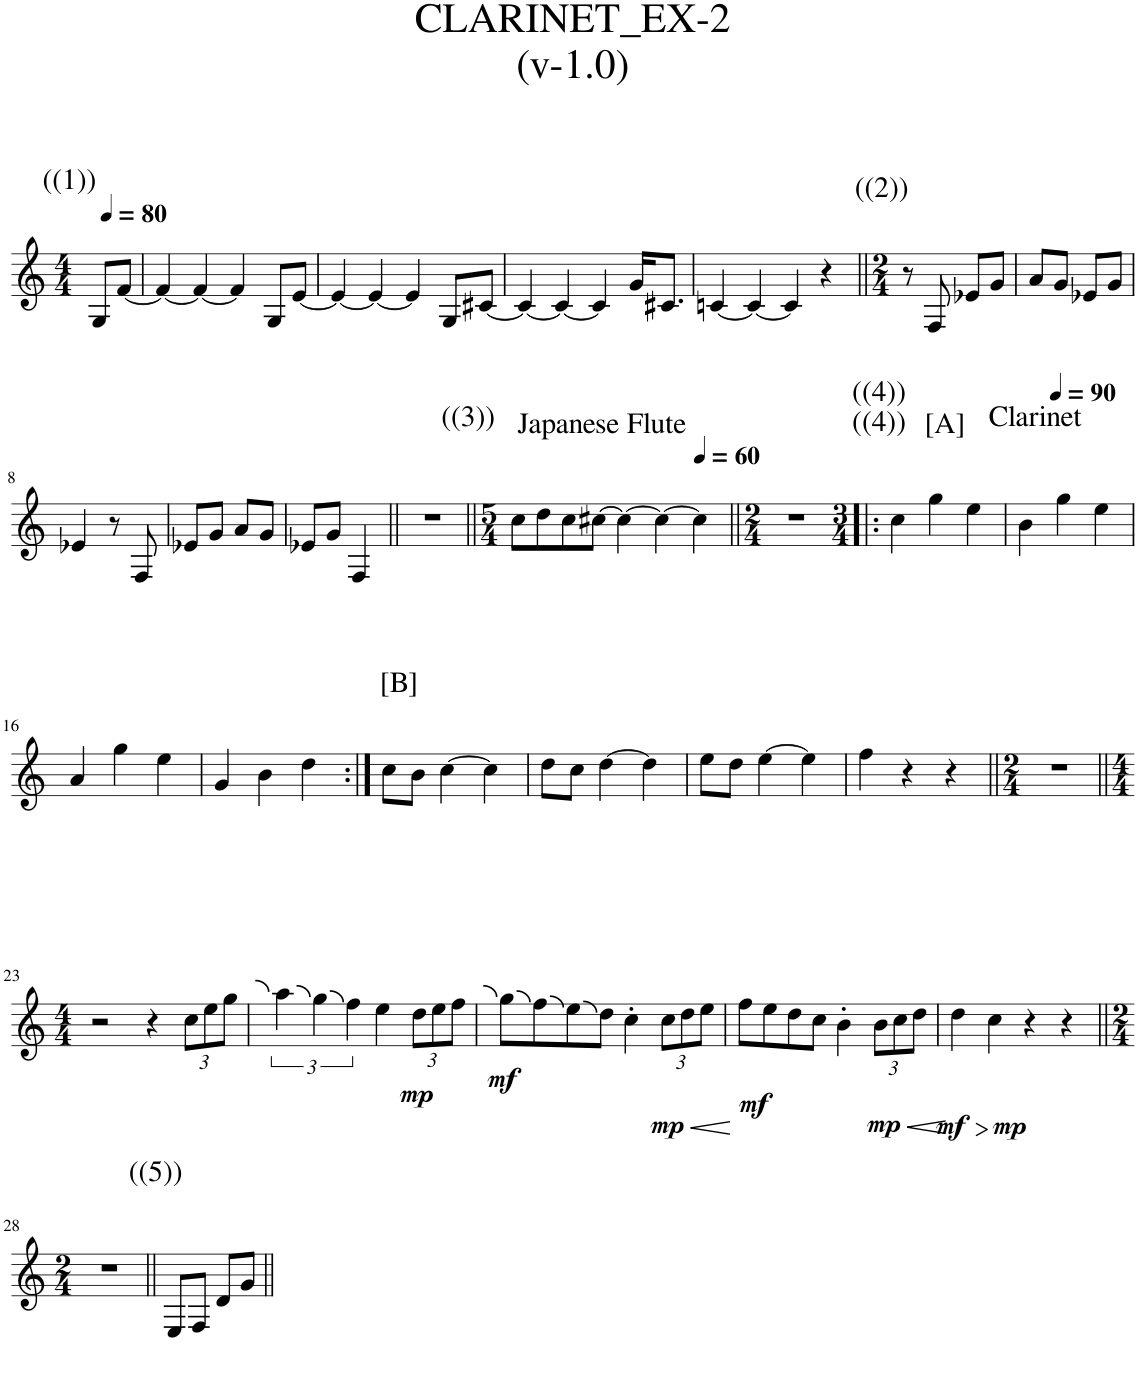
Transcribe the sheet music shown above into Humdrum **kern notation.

**kern	**dynam
*part1	*part1
*staff1	*staff1
*I"Bb クラリネット	*
*clefG2	*
*Trd1c2	*
*k[]	*
*M4/4	*
*MM80	*
=1	=1
!LO:TX:a:t=((1))	!
8G/L	.
[8f/J	.
=2	=2
4f/_	.
4f/_	.
4f/]	.
8G/L	.
[8e/J	.
=3	=3
4e/_	.
4e/_	.
4e/]	.
8G/L	.
[8c#X/J	.
=4	=4
4c#/_	.
4c#/_	.
4c#/]	.
16g/KL	.
8.c#X/J	.
=5	=5
[4cn/	.
4c/_	.
4c/]	.
4r	.
=6||	=6||
*M2/4	*
!LO:TX:a:t=((2))	!
8r	.
8F/	.
8e-X/L	.
8g/J	.
=7	=7
8a/L	.
8g/J	.
8e-X/L	.
8g/J	.
!!LO:LB:g=z
=8	=8
4e-X/	.
8r	.
8F/	.
=9	=9
8e-X/L	.
8g/J	.
8a/L	.
8g/J	.
=10	=10
8e-X/L	.
8g/J	.
4F/	.
=11||	=11||
2r	.
=12||	=12||
*M5/4	*
*MM60	*
!LO:TX:a:t=Japanese Flute	!
!LO:TX:a:t=((3))	!
8cc\L	.
8dd\	.
8cc\	.
[8cc#X\J	.
4cc#\_	.
4cc#\_	.
4cc#\]	.
=13||	=13||
*M2/4	*
2r	.
=14!|:	=14!|:
*M3/4	*
*MM90	*
!LO:TX:a:t=((4))	!
!LO:TX:a:t=Clarinet	!
!LO:TX:a:t=((4))	!
!LO:TX:a:t=[A]	!
4cc\	.
4gg\	.
4ee\	.
=15	=15
4b\	.
4gg\	.
4ee\	.
!!LO:LB:g=z
=16	=16
4a/	.
4gg\	.
4ee\	.
=17	=17
4g/	.
4b\	.
4dd\	.
=18:|!	=18:|!
!LO:TX:a:t=[B]	!
8cc\L	.
8b\J	.
[4cc\	.
4cc\]	.
=19	=19
8dd\L	.
8cc\J	.
[4dd\	.
4dd\]	.
=20	=20
8ee\L	.
8dd\J	.
[4ee\	.
4ee\]	.
=21	=21
4ff\	.
4r	.
4r	.
=22||	=22||
*M2/4	*
2r	.
!!LO:LB:g=z
=23||	=23||
*M4/4	*
2r	.
4r	.
*Xbrackettup	*
12cc\L	.
12ee\	.
12gg\J	.
=24	=24
*brackettup	*
6aa\	.
6gg\	.
6ff\	.
4ee\	.
*Xbrackettup	*
!	!LO:DY:b
12dd\L	mp
12ee\	.
12ff\J	.
=25	=25
!	!LO:DY:b
8gg\L	mf
8ff\	.
8ee\	.
8dd\J	.
4cc'\	.
!	!LO:HP:b
!	!LO:DY:n=1:b
12cc\L	< mp
12dd\	[
12ee\J	.
=26	=26
!	!LO:DY:b
8ff\L	mf
8ee\	.
8dd\	.
8cc\J	.
4b'\	.
!	!LO:HP:b
!	!LO:DY:n=1:b
12b\L	< mp
12cc\	[
12dd\J	.
=27	=27
!	!LO:HP:b
!	!LO:DY:n=1:b
4dd\	> mf
!	!LO:DY:n=2:b
4cc\	] mp
4r	.
4r	.
!!LO:LB:g=z
=28||	=28||
*M2/4	*
2r	.
=29||	=29||
!LO:TX:a:t=((5))	!
8E/L	.
8F/J	.
8d/L	.
8g/J	.
=||	=||
*-	*-
